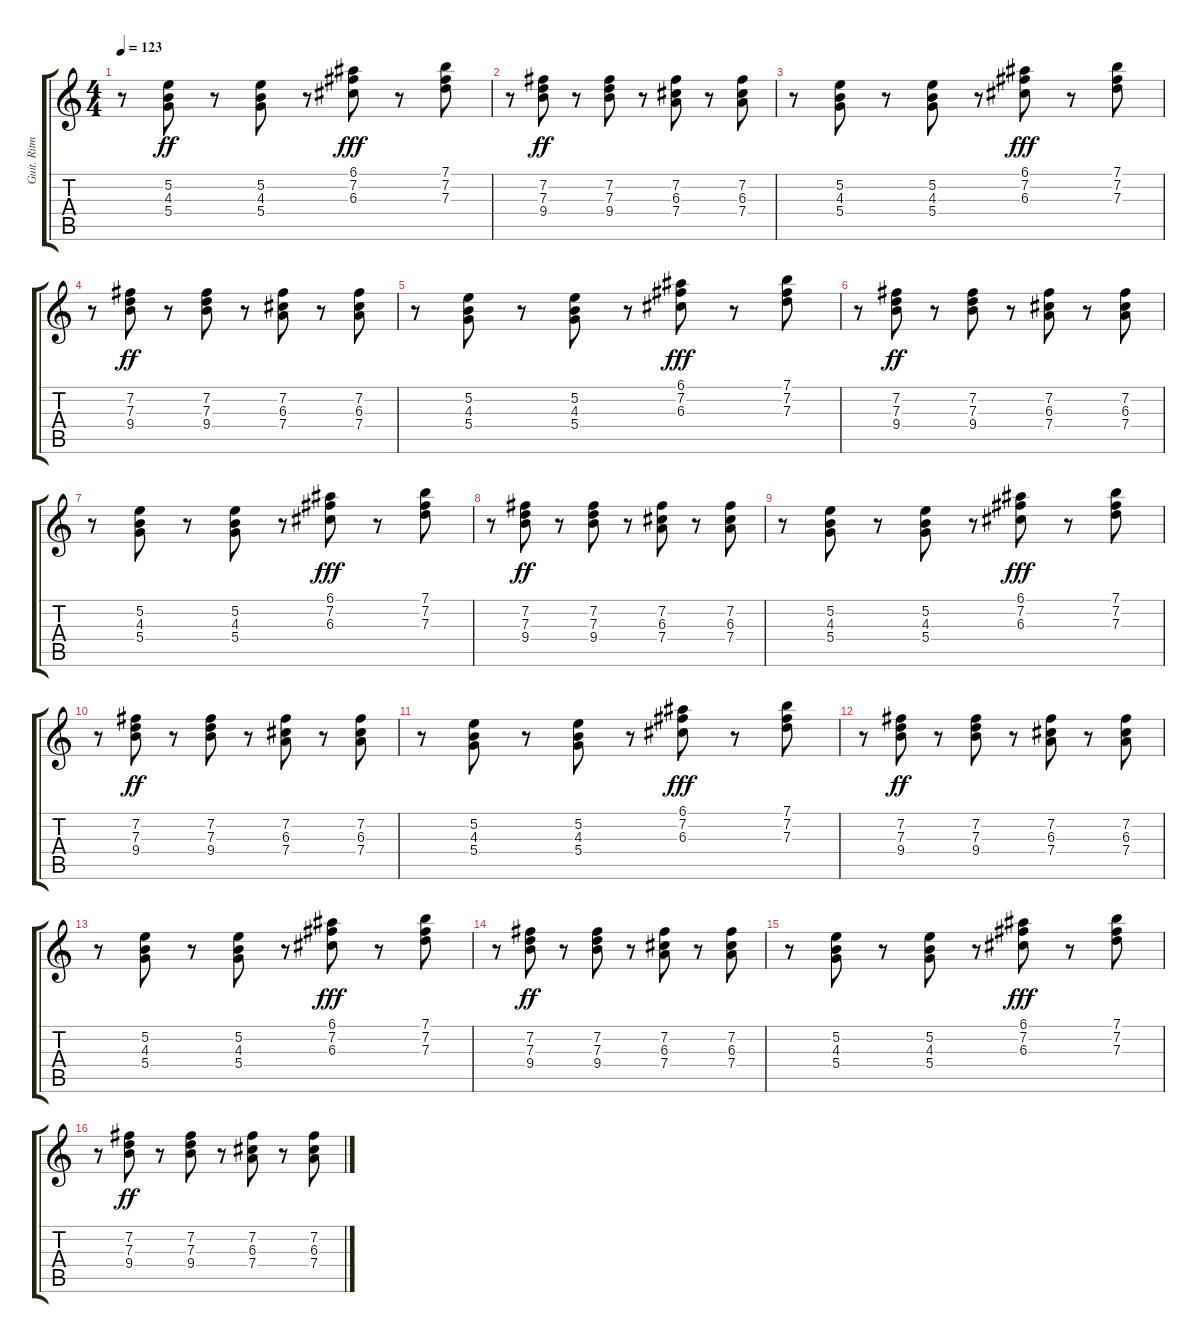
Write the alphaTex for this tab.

\track ("Guit. Ritmica" "Guit. Ritm") {instrument electricguitarclean}
\staff {score tabs}
\tuning (E4 B3 G3 D3 A2 E2) {hide}
\ts (4 4)
\tempo 123
\clef g2
\ks c
r.8{dy ff} (5.2 4.3 5.4).8 r.8 (5.2 4.3 5.4).8 r.8 (6.1 7.2 6.3).8{dy fff} r.8 (7.1 7.2 7.3).8 |
r.8 (7.2 7.3 9.4).8{dy ff} r.8 (7.2 7.3 9.4).8 r.8 (7.2 6.3 7.4).8 r.8 (7.2 6.3 7.4).8 |
r.8 (5.2 4.3 5.4).8 r.8 (5.2 4.3 5.4).8 r.8 (6.1 7.2 6.3).8{dy fff} r.8 (7.1 7.2 7.3).8 |
r.8 (7.2 7.3 9.4).8{dy ff} r.8 (7.2 7.3 9.4).8 r.8 (7.2 6.3 7.4).8 r.8 (7.2 6.3 7.4).8 |
r.8 (5.2 4.3 5.4).8 r.8 (5.2 4.3 5.4).8 r.8 (6.1 7.2 6.3).8{dy fff} r.8 (7.1 7.2 7.3).8 |
r.8 (7.2 7.3 9.4).8{dy ff} r.8 (7.2 7.3 9.4).8 r.8 (7.2 6.3 7.4).8 r.8 (7.2 6.3 7.4).8 |
r.8 (5.2 4.3 5.4).8 r.8 (5.2 4.3 5.4).8 r.8 (6.1 7.2 6.3).8{dy fff} r.8 (7.1 7.2 7.3).8 |
r.8 (7.2 7.3 9.4).8{dy ff} r.8 (7.2 7.3 9.4).8 r.8 (7.2 6.3 7.4).8 r.8 (7.2 6.3 7.4).8 |
r.8 (5.2 4.3 5.4).8 r.8 (5.2 4.3 5.4).8 r.8 (6.1 7.2 6.3).8{dy fff} r.8 (7.1 7.2 7.3).8 |
r.8 (7.2 7.3 9.4).8{dy ff} r.8 (7.2 7.3 9.4).8 r.8 (7.2 6.3 7.4).8 r.8 (7.2 6.3 7.4).8 |
r.8 (5.2 4.3 5.4).8 r.8 (5.2 4.3 5.4).8 r.8 (6.1 7.2 6.3).8{dy fff} r.8 (7.1 7.2 7.3).8 |
r.8 (7.2 7.3 9.4).8{dy ff} r.8 (7.2 7.3 9.4).8 r.8 (7.2 6.3 7.4).8 r.8 (7.2 6.3 7.4).8 |
r.8 (5.2 4.3 5.4).8 r.8 (5.2 4.3 5.4).8 r.8 (6.1 7.2 6.3).8{dy fff} r.8 (7.1 7.2 7.3).8 |
r.8 (7.2 7.3 9.4).8{dy ff} r.8 (7.2 7.3 9.4).8 r.8 (7.2 6.3 7.4).8 r.8 (7.2 6.3 7.4).8 |
r.8 (5.2 4.3 5.4).8 r.8 (5.2 4.3 5.4).8 r.8 (6.1 7.2 6.3).8{dy fff} r.8 (7.1 7.2 7.3).8 |
r.8 (7.2 7.3 9.4).8{dy ff} r.8 (7.2 7.3 9.4).8 r.8 (7.2 6.3 7.4).8 r.8 (7.2 6.3 7.4).8
